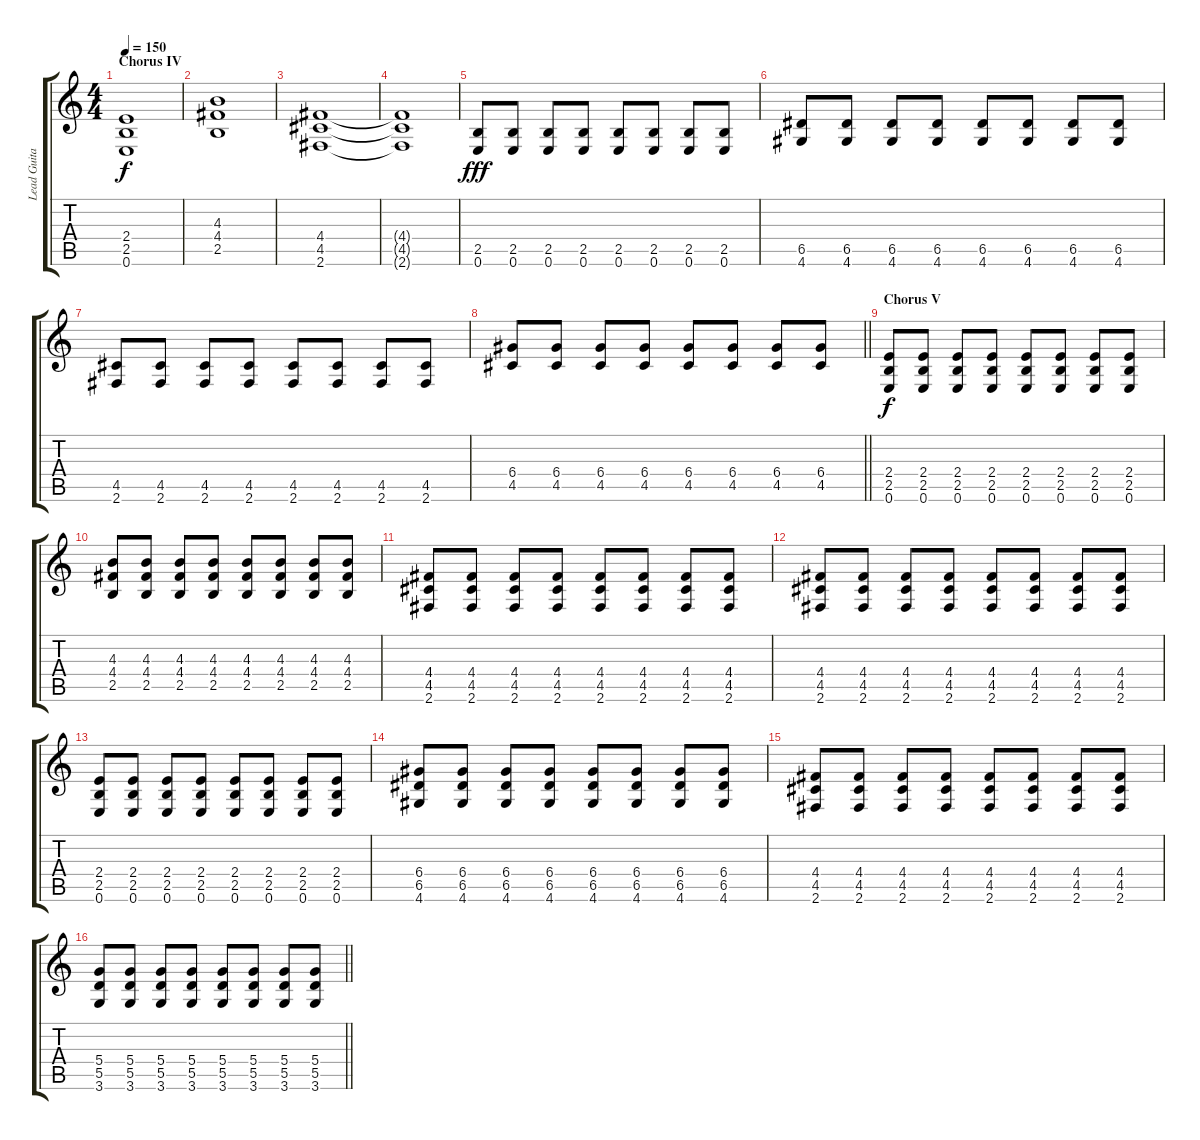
\track ("Lead Guitar" "Lead Guita") {instrument overdrivenguitar}
\staff {score tabs}
\tuning (E4 B3 G3 D3 A2 E2) {hide}
\ts (4 4)
\section ("" "Chorus IV")
\tempo 150
\clef g2
\ks c
(2.4 2.5 0.6).1{dy f} |
(4.3 4.4 2.5).1 |
(4.4 4.5 2.6).1 |
(4.4{t} 4.5{t} 2.6{t}).1 |
(2.5 0.6).8{dy fff} (2.5 0.6).8 (2.5 0.6).8 (2.5 0.6).8 (2.5 0.6).8 (2.5 0.6).8 (2.5 0.6).8 (2.5 0.6).8 |
(6.5 4.6).8 (6.5 4.6).8 (6.5 4.6).8 (6.5 4.6).8 (6.5 4.6).8 (6.5 4.6).8 (6.5 4.6).8 (6.5 4.6).8 |
(4.5 2.6).8 (4.5 2.6).8 (4.5 2.6).8 (4.5 2.6).8 (4.5 2.6).8 (4.5 2.6).8 (4.5 2.6).8 (4.5 2.6).8 |
\barLineRight lightlight
(6.4 4.5).8 (6.4 4.5).8 (6.4 4.5).8 (6.4 4.5).8 (6.4 4.5).8 (6.4 4.5).8 (6.4 4.5).8 (6.4 4.5).8 |
\section ("" "Chorus V")
(2.4 2.5 0.6).8{dy f} (2.4 2.5 0.6).8 (2.4 2.5 0.6).8 (2.4 2.5 0.6).8 (2.4 2.5 0.6).8 (2.4 2.5 0.6).8 (2.4 2.5 0.6).8 (2.4 2.5 0.6).8 |
(4.3 4.4 2.5).8 (4.3 4.4 2.5).8 (4.3 4.4 2.5).8 (4.3 4.4 2.5).8 (4.3 4.4 2.5).8 (4.3 4.4 2.5).8 (4.3 4.4 2.5).8 (4.3 4.4 2.5).8 |
(4.4 4.5 2.6).8 (4.4 4.5 2.6).8 (4.4 4.5 2.6).8 (4.4 4.5 2.6).8 (4.4 4.5 2.6).8 (4.4 4.5 2.6).8 (4.4 4.5 2.6).8 (4.4 4.5 2.6).8 |
(4.4 4.5 2.6).8 (4.4 4.5 2.6).8 (4.4 4.5 2.6).8 (4.4 4.5 2.6).8 (4.4 4.5 2.6).8 (4.4 4.5 2.6).8 (4.4 4.5 2.6).8 (4.4 4.5 2.6).8 |
(2.4 2.5 0.6).8 (2.4 2.5 0.6).8 (2.4 2.5 0.6).8 (2.4 2.5 0.6).8 (2.4 2.5 0.6).8 (2.4 2.5 0.6).8 (2.4 2.5 0.6).8 (2.4 2.5 0.6).8 |
(6.4 6.5 4.6).8 (6.4 6.5 4.6).8 (6.4 6.5 4.6).8 (6.4 6.5 4.6).8 (6.4 6.5 4.6).8 (6.4 6.5 4.6).8 (6.4 6.5 4.6).8 (6.4 6.5 4.6).8 |
(4.4 4.5 2.6).8 (4.4 4.5 2.6).8 (4.4 4.5 2.6).8 (4.4 4.5 2.6).8 (4.4 4.5 2.6).8 (4.4 4.5 2.6).8 (4.4 4.5 2.6).8 (4.4 4.5 2.6).8 |
\barLineRight lightlight
(5.4 5.5 3.6).8 (5.4 5.5 3.6).8 (5.4 5.5 3.6).8 (5.4 5.5 3.6).8 (5.4 5.5 3.6).8 (5.4 5.5 3.6).8 (5.4 5.5 3.6).8 (5.4 5.5 3.6).8
